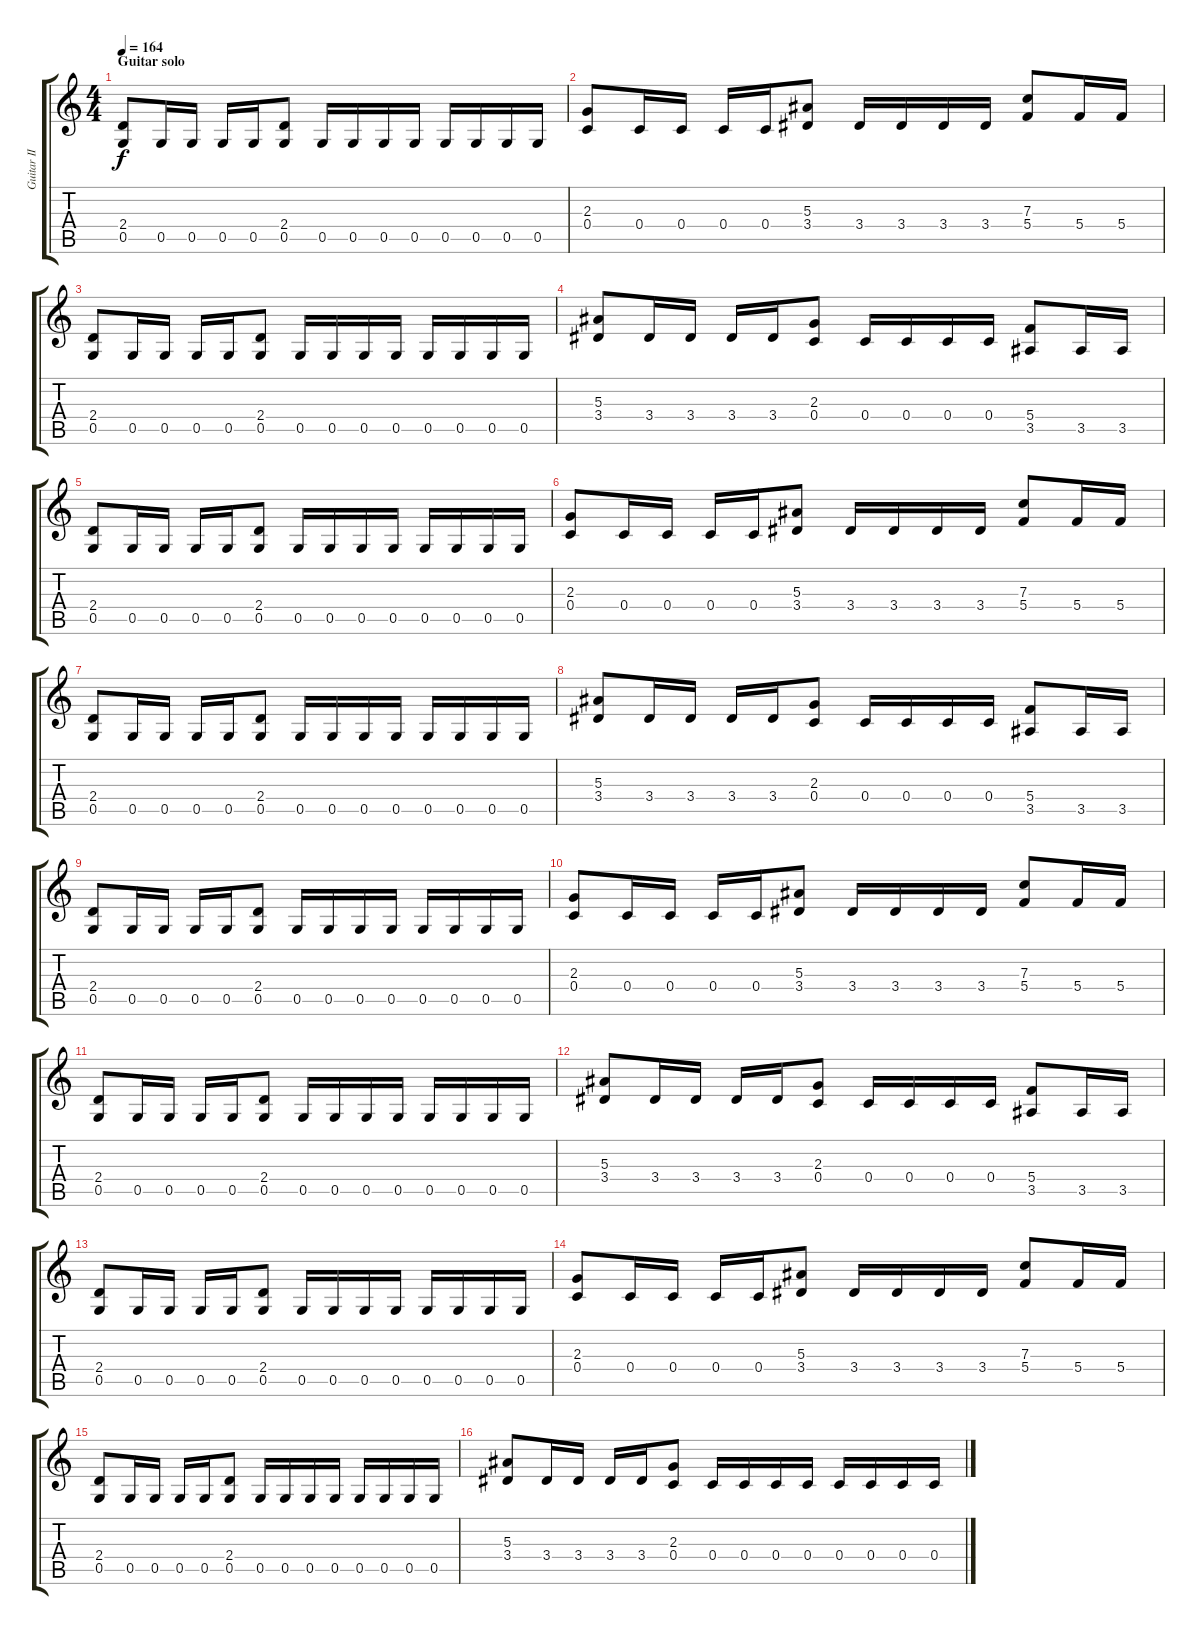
\track ("Guitar II" "Guitar II") {instrument distortionguitar}
\staff {score tabs}
\tuning (D4 A3 F3 C3 G2 D2) {hide}
\ts (4 4)
\section ("" "Guitar solo")
\tempo 164
\clef g2
\ks c
(2.4 0.5).8{dy f} 0.5.16 0.5.16 0.5.16 0.5.16 (2.4 0.5).8 0.5.16 0.5.16 0.5.16 0.5.16 0.5.16 0.5.16 0.5.16 0.5.16 |
(2.3 0.4).8 0.4.16 0.4.16 0.4.16 0.4.16 (5.3 3.4).8 3.4.16 3.4.16 3.4.16 3.4.16 (7.3 5.4).8 5.4.16 5.4.16 |
(2.4 0.5).8 0.5.16 0.5.16 0.5.16 0.5.16 (2.4 0.5).8 0.5.16 0.5.16 0.5.16 0.5.16 0.5.16 0.5.16 0.5.16 0.5.16 |
(5.3 3.4).8 3.4.16 3.4.16 3.4.16 3.4.16 (2.3 0.4).8 0.4.16 0.4.16 0.4.16 0.4.16 (5.4 3.5).8 3.5.16 3.5.16 |
(2.4 0.5).8 0.5.16 0.5.16 0.5.16 0.5.16 (2.4 0.5).8 0.5.16 0.5.16 0.5.16 0.5.16 0.5.16 0.5.16 0.5.16 0.5.16 |
(2.3 0.4).8 0.4.16 0.4.16 0.4.16 0.4.16 (5.3 3.4).8 3.4.16 3.4.16 3.4.16 3.4.16 (7.3 5.4).8 5.4.16 5.4.16 |
(2.4 0.5).8 0.5.16 0.5.16 0.5.16 0.5.16 (2.4 0.5).8 0.5.16 0.5.16 0.5.16 0.5.16 0.5.16 0.5.16 0.5.16 0.5.16 |
(5.3 3.4).8 3.4.16 3.4.16 3.4.16 3.4.16 (2.3 0.4).8 0.4.16 0.4.16 0.4.16 0.4.16 (5.4 3.5).8 3.5.16 3.5.16 |
(2.4 0.5).8 0.5.16 0.5.16 0.5.16 0.5.16 (2.4 0.5).8 0.5.16 0.5.16 0.5.16 0.5.16 0.5.16 0.5.16 0.5.16 0.5.16 |
(2.3 0.4).8 0.4.16 0.4.16 0.4.16 0.4.16 (5.3 3.4).8 3.4.16 3.4.16 3.4.16 3.4.16 (7.3 5.4).8 5.4.16 5.4.16 |
(2.4 0.5).8 0.5.16 0.5.16 0.5.16 0.5.16 (2.4 0.5).8 0.5.16 0.5.16 0.5.16 0.5.16 0.5.16 0.5.16 0.5.16 0.5.16 |
(5.3 3.4).8 3.4.16 3.4.16 3.4.16 3.4.16 (2.3 0.4).8 0.4.16 0.4.16 0.4.16 0.4.16 (5.4 3.5).8 3.5.16 3.5.16 |
(2.4 0.5).8 0.5.16 0.5.16 0.5.16 0.5.16 (2.4 0.5).8 0.5.16 0.5.16 0.5.16 0.5.16 0.5.16 0.5.16 0.5.16 0.5.16 |
(2.3 0.4).8 0.4.16 0.4.16 0.4.16 0.4.16 (5.3 3.4).8 3.4.16 3.4.16 3.4.16 3.4.16 (7.3 5.4).8 5.4.16 5.4.16 |
(2.4 0.5).8 0.5.16 0.5.16 0.5.16 0.5.16 (2.4 0.5).8 0.5.16 0.5.16 0.5.16 0.5.16 0.5.16 0.5.16 0.5.16 0.5.16 |
(5.3 3.4).8 3.4.16 3.4.16 3.4.16 3.4.16 (2.3 0.4).8 0.4.16 0.4.16 0.4.16 0.4.16 0.4.16 0.4.16 0.4.16 0.4.16
